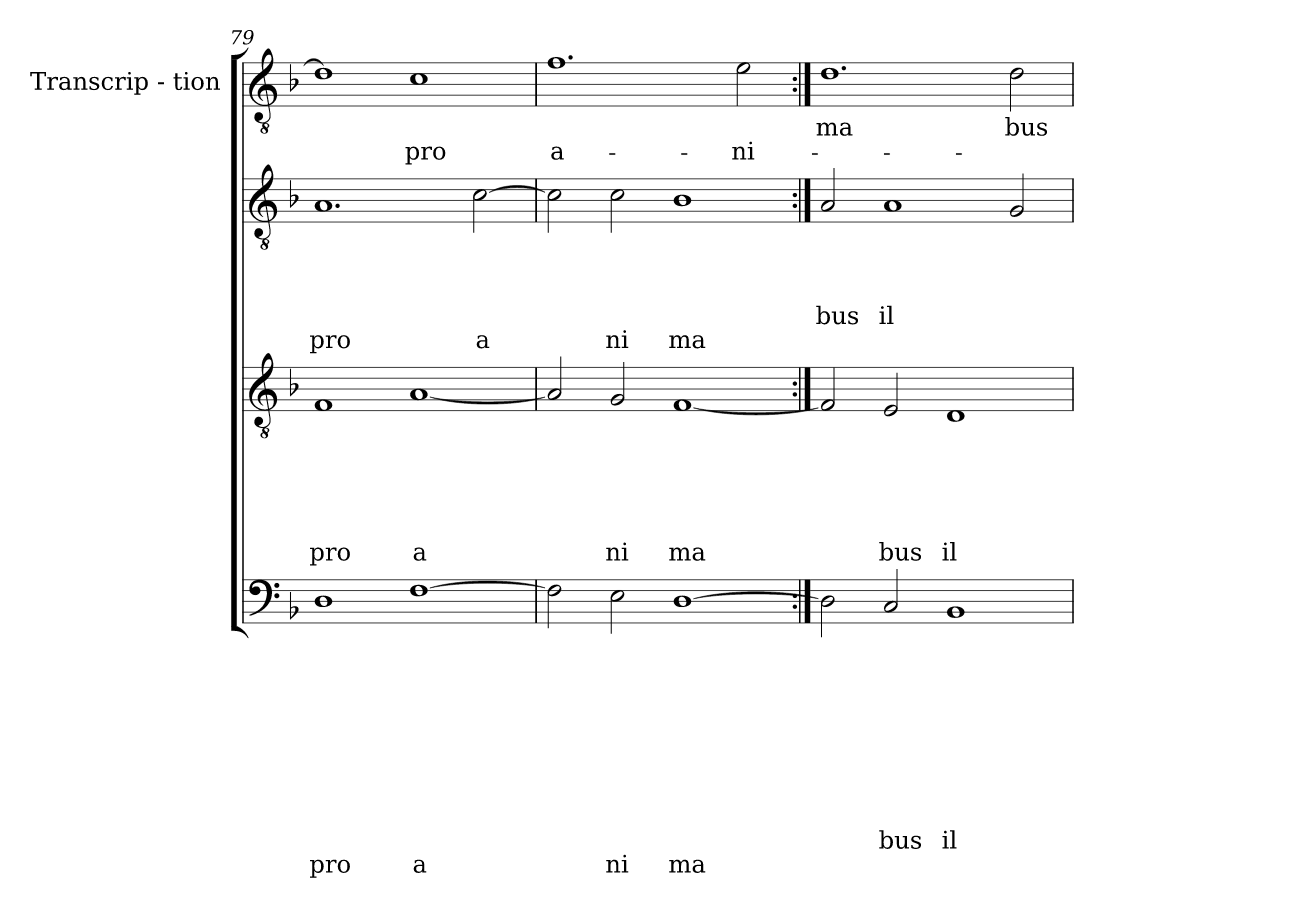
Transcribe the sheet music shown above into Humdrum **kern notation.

**kern	**text	**text	**text	**text	**text	**text	**text	**text	**text	**text	**kern	**text	**text	**text	**text	**text	**text	**kern	**text	**text	**text	**text	**text	**kern	**text	**text
*part4	*part4	*part4	*part4	*part4	*part4	*part4	*part4	*part4	*part4	*part4	*part3	*part3	*part3	*part3	*part3	*part3	*part3	*part2	*part2	*part2	*part2	*part2	*part2	*part1	*part1	*part1
*staff4	*staff4	*staff4	*staff4	*staff4	*staff4	*staff4	*staff4	*staff4	*staff4	*staff4	*staff3	*staff3	*staff3	*staff3	*staff3	*staff3	*staff3	*staff2	*staff2	*staff2	*staff2	*staff2	*staff2	*staff1	*staff1	*staff1
*	*	*	*	*	*	*	*	*	*	*	*	*	*	*	*	*	*	*	*	*	*	*	*	*I"Transcrip - tion	*	*
*	*	*	*	*	*	*	*	*	*	*	*	*	*	*	*	*	*	*	*	*	*	*	*	*I'Transcrip - tion	*	*
*clefF4	*	*	*	*	*	*	*	*	*	*	*clefGv2	*	*	*	*	*	*	*clefGv2	*	*	*	*	*	*clefGv2	*	*
*k[b-]	*	*	*	*	*	*	*	*	*	*	*k[b-]	*	*	*	*	*	*	*k[b-]	*	*	*	*	*	*k[b-]	*	*
*F:	*	*	*	*	*	*	*	*	*	*	*F:	*	*	*	*	*	*	*F:	*	*	*	*	*	*F:	*	*
=79	=79	=79	=79	=79	=79	=79	=79	=79	=79	=79	=79	=79	=79	=79	=79	=79	=79	=79	=79	=79	=79	=79	=79	=79	=79	=79
!	!	!	!	!	!	!	!	!	!	!LO:LY:b	!	!	!	!	!	!	!LO:LY:b	!	!	!	!	!	!LO:LY:b	!	!	!
1D	.	.	.	.	.	.	.	.	.	pro	1F	.	.	.	.	.	pro	1.A	.	.	.	.	pro	1d]	.	.
!	!	!	!	!	!	!	!	!	!	!LO:LY:b	!	!	!	!	!	!	!LO:LY:b	!	!	!	!	!	!	!	!	!LO:LY:b
[>1F	.	.	.	.	.	.	.	.	.	a	[<1A	.	.	.	.	.	a	.	.	.	.	.	.	1c	.	pro
!	!	!	!	!	!	!	!	!	!	!	!	!	!	!	!	!	!	!	!	!	!	!	!LO:LY:b	!	!	!
.	.	.	.	.	.	.	.	.	.	.	.	.	.	.	.	.	.	[>2c\	.	.	.	.	a	.	.	.
=80	=80	=80	=80	=80	=80	=80	=80	=80	=80	=80	=80	=80	=80	=80	=80	=80	=80	=80	=80	=80	=80	=80	=80	=80	=80	=80
!	!	!	!	!	!	!	!	!	!	!	!	!	!	!	!	!	!	!	!	!	!	!	!	!	!	!LO:LY:b
2F\]	.	.	.	.	.	.	.	.	.	.	2A/]	.	.	.	.	.	.	2c\]	.	.	.	.	.	1.f	.	a-
!	!	!	!	!	!	!	!	!	!	!LO:LY:b	!	!	!	!	!	!	!LO:LY:b	!	!	!	!	!	!LO:LY:b	!	!	!
2E\	.	.	.	.	.	.	.	.	.	ni	2G/	.	.	.	.	.	ni	2c\	.	.	.	.	ni	.	.	.
!	!	!	!	!	!	!	!	!	!	!LO:LY:b	!	!	!	!	!	!	!LO:LY:b	!	!	!	!	!	!LO:LY:b	!	!	!
[>1D	.	.	.	.	.	.	.	.	.	ma	[>1F	.	.	.	.	.	ma	1B-	.	.	.	.	ma	.	.	.
!	!	!	!	!	!	!	!	!	!	!	!	!	!	!	!	!	!	!	!	!	!	!	!	!	!	!LO:LY:b
.	.	.	.	.	.	.	.	.	.	.	.	.	.	.	.	.	.	.	.	.	.	.	.	2e\	.	-ni-
!!LO:PB:g=z
=81:|!	=81:|!	=81:|!	=81:|!	=81:|!	=81:|!	=81:|!	=81:|!	=81:|!	=81:|!	=81:|!	=81:|!	=81:|!	=81:|!	=81:|!	=81:|!	=81:|!	=81:|!	=81:|!	=81:|!	=81:|!	=81:|!	=81:|!	=81:|!	=81:|!	=81:|!	=81:|!
!	!	!	!	!	!	!	!	!	!	!	!	!	!	!	!	!	!	!	!	!	!	!LO:LY:b	!	!	!LO:LY:b	!
2D\]	.	.	.	.	.	.	.	.	.	.	2F/]	.	.	.	.	.	.	2A/	.	.	.	bus	.	1.d	ma	.
!	!	!	!	!	!	!	!	!	!LO:LY:b	!	!	!	!	!	!	!	!LO:LY:b	!	!	!	!	!LO:LY:b	!	!	!	!
2C/	.	.	.	.	.	.	.	.	bus	.	2E/	.	.	.	.	.	bus	1A	.	.	.	il	.	.	.	.
!	!	!	!	!	!	!	!	!	!LO:LY:b	!	!	!	!	!	!	!	!LO:LY:b	!	!	!	!	!	!	!	!	!
1BB-	.	.	.	.	.	.	.	.	il	.	1D	.	.	.	.	.	il-	.	.	.	.	.	.	.	.	.
!	!	!	!	!	!	!	!	!	!	!	!	!	!	!	!	!	!	!	!	!	!	!	!	!	!LO:LY:b	!
.	.	.	.	.	.	.	.	.	.	.	.	.	.	.	.	.	.	2G/	.	.	.	.	.	2d\	bus	.
=	=	=	=	=	=	=	=	=	=	=	=	=	=	=	=	=	=	=	=	=	=	=	=	=	=	=
*-	*-	*-	*-	*-	*-	*-	*-	*-	*-	*-	*-	*-	*-	*-	*-	*-	*-	*-	*-	*-	*-	*-	*-	*-	*-	*-
